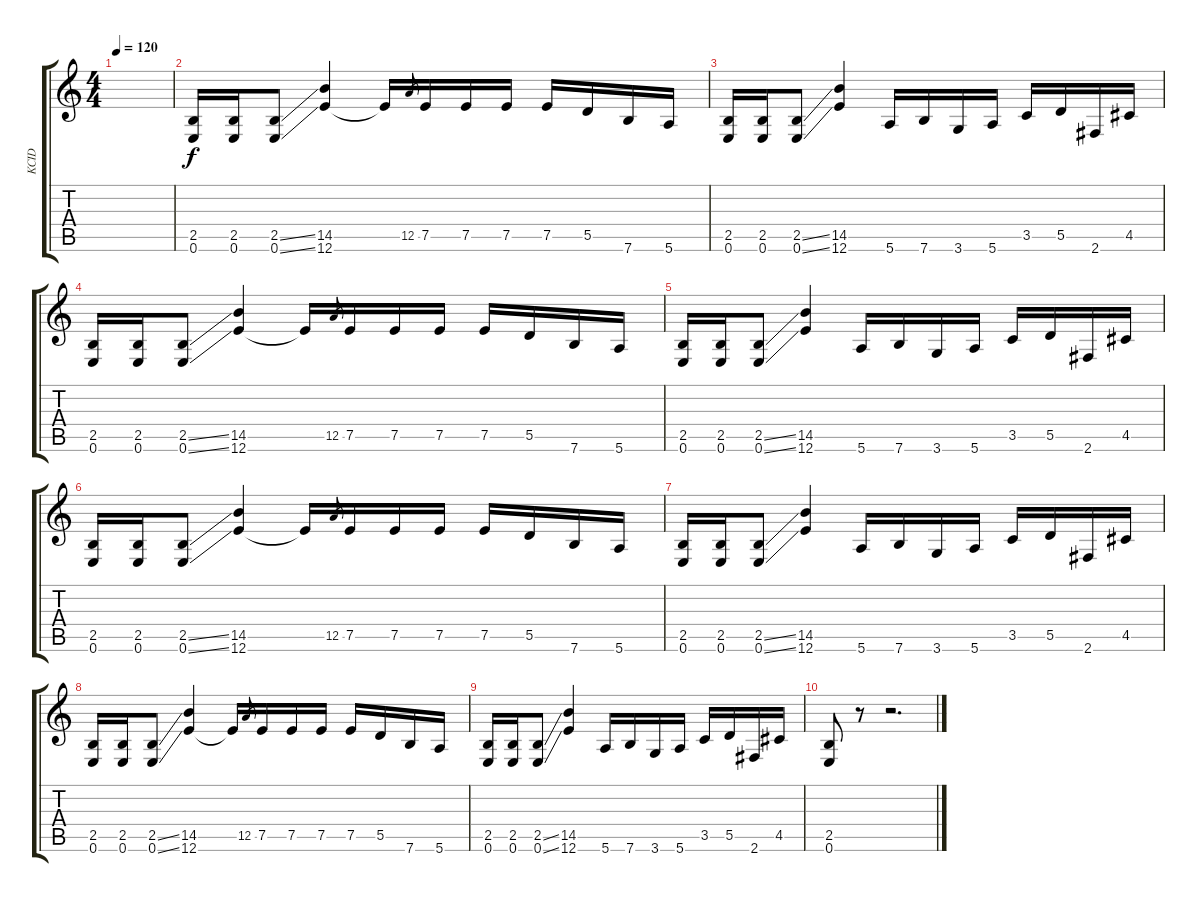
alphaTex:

\track ("KCID" "KCID") {instrument overdrivenguitar}
\staff {score tabs}
\tuning (E4 B3 G3 D3 A2 E2) {hide}
\ts (4 4)
\tempo 120
\clef g2
\ks c
|
(2.5 0.6).16 (2.5 0.6).16 (2.5{ss} 0.6{ss}).8 (14.5 12.6).4 12.6{t}.16 12.5.8{gr} 7.5.16 7.5.16 7.5.16 7.5.16 5.5.16 7.6.16 5.6.16 |
(2.5 0.6).16 (2.5 0.6).16 (2.5{ss} 0.6{ss}).8 (14.5 12.6).4 5.6.16 7.6.16 3.6.16 5.6.16 3.5.16 5.5.16 2.6.16 4.5.16 |
(2.5 0.6).16 (2.5 0.6).16 (2.5{ss} 0.6{ss}).8 (14.5 12.6).4 12.6{t}.16 12.5.8{gr} 7.5.16 7.5.16 7.5.16 7.5.16 5.5.16 7.6.16 5.6.16 |
(2.5 0.6).16 (2.5 0.6).16 (2.5{ss} 0.6{ss}).8 (14.5 12.6).4 5.6.16 7.6.16 3.6.16 5.6.16 3.5.16 5.5.16 2.6.16 4.5.16 |
(2.5 0.6).16 (2.5 0.6).16 (2.5{ss} 0.6{ss}).8 (14.5 12.6).4 12.6{t}.16 12.5.8{gr} 7.5.16 7.5.16 7.5.16 7.5.16 5.5.16 7.6.16 5.6.16 |
(2.5 0.6).16 (2.5 0.6).16 (2.5{ss} 0.6{ss}).8 (14.5 12.6).4 5.6.16 7.6.16 3.6.16 5.6.16 3.5.16 5.5.16 2.6.16 4.5.16 |
(2.5 0.6).16 (2.5 0.6).16 (2.5{ss} 0.6{ss}).8 (14.5 12.6).4 12.6{t}.16 12.5.8{gr} 7.5.16 7.5.16 7.5.16 7.5.16 5.5.16 7.6.16 5.6.16 |
(2.5 0.6).16 (2.5 0.6).16 (2.5{ss} 0.6{ss}).8 (14.5 12.6).4 5.6.16 7.6.16 3.6.16 5.6.16 3.5.16 5.5.16 2.6.16 4.5.16 |
(2.5 0.6).8 r.8 r.2{d}
